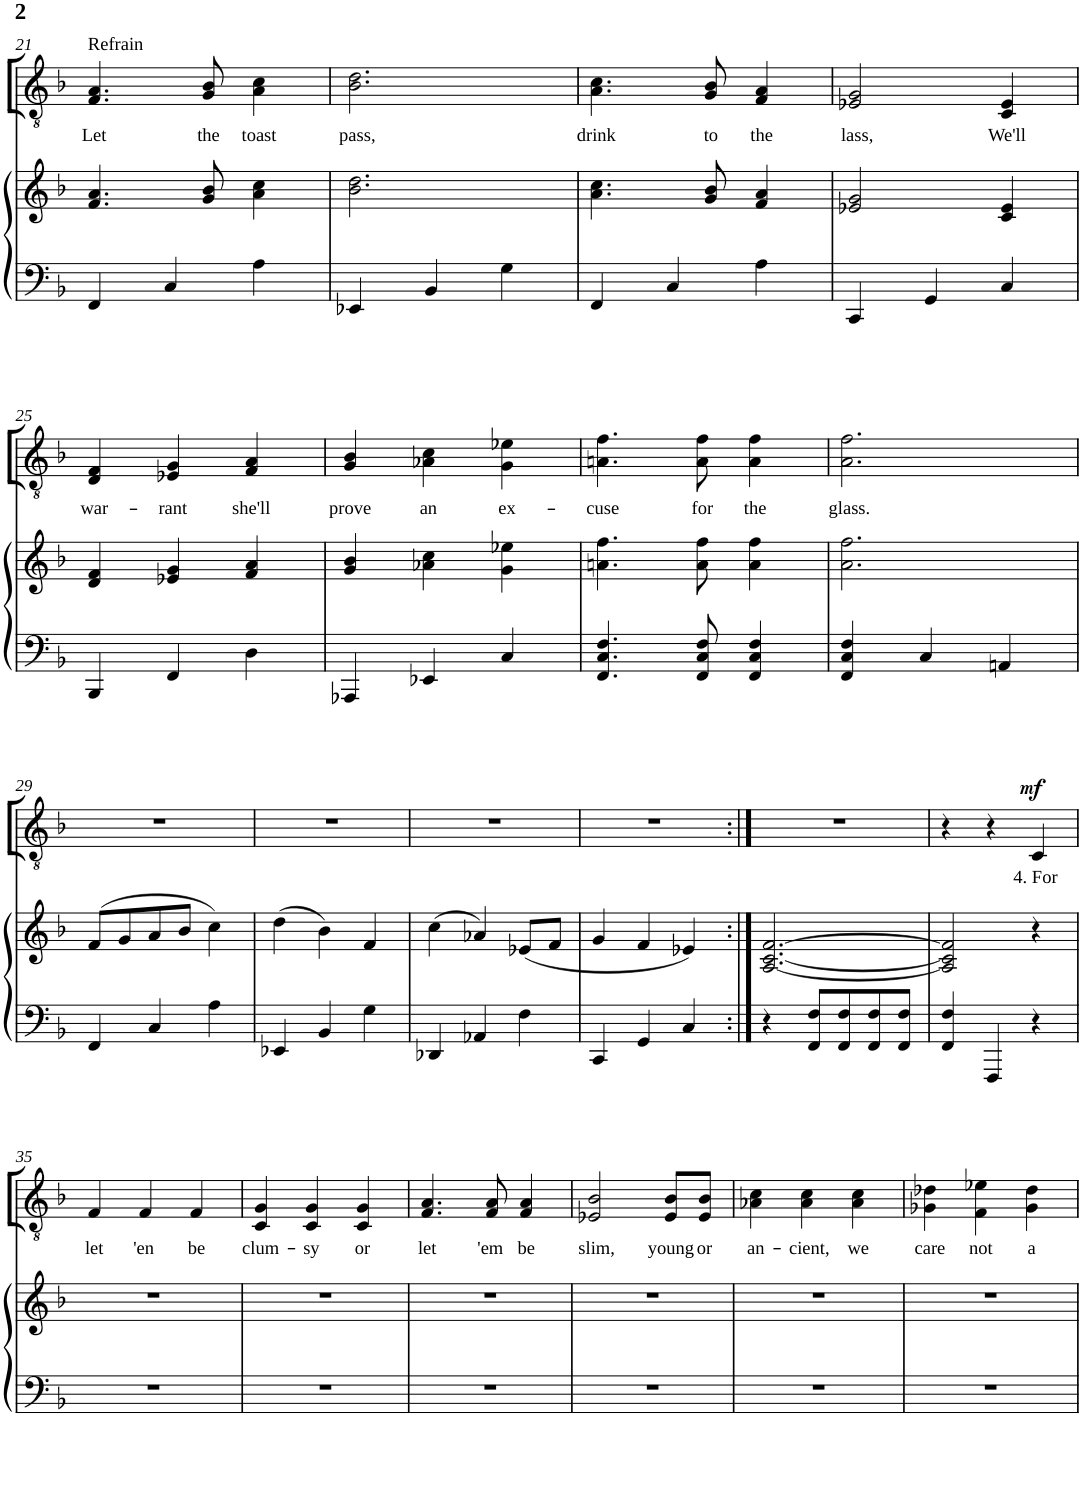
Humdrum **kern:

**kern	**kern	**kern	**text	**dynam
*part3	*part2	*part1	*part1	*part1
*staff3	*staff2	*staff1	*staff1	*staff1
*I"Piano	*I"Piano	*I"Piano	*	*
*I'Pno	*I'Pno	*I'Pno	*	*
!!LO:PB:g=z
*clefF4	*clefG2	*clefGv2	*	*
*k[b-]	*k[b-]	*k[b-]	*	*
*M3/4	*M3/4	*M3/4	*	*
=21	=21	=21	=21	=21
!	!	!LO:TX:a:t=Refrain	!	!
!	!	!	!LO:LY:b	!
4FF/	4.f/ 4.a/	4.F/ 4.A/	Let	.
4C/	.	.	.	.
!	!	!	!LO:LY:b	!
.	8g/ 8b-/	8G/ 8B-/	the	.
!	!	!	!LO:LY:b	!
4A\	4a\ 4cc\	4A\ 4c\	toast	.
=22	=22	=22	=22	=22
!	!	!	!LO:LY:b	!
4EE-X/	2.b-\ 2.dd\	2.B-\ 2.d\	pass,	.
4BB-/	.	.	.	.
4G\	.	.	.	.
=23	=23	=23	=23	=23
!	!	!	!LO:LY:b	!
4FF/	4.a\ 4.cc\	4.A\ 4.c\	drink	.
4C/	.	.	.	.
!	!	!	!LO:LY:b	!
.	8g/ 8b-/	8G/ 8B-/	to	.
!	!	!	!LO:LY:b	!
4A\	4f/ 4a/	4F/ 4A/	the	.
=24	=24	=24	=24	=24
!	!	!	!LO:LY:b	!
4CC/	2e-X/ 2g/	2E-X/ 2G/	lass,	.
4GG/	.	.	.	.
!	!	!	!LO:LY:b	!
4C/	4c/ 4e-/	4C/ 4E-/	We'll	.
!!LO:LB:g=z
=25	=25	=25	=25	=25
!	!	!	!LO:LY:b	!
4BBB-/	4d/ 4f/	4D/ 4F/	war-	.
!	!	!	!LO:LY:b	!
4FF/	4e-X/ 4g/	4E-X/ 4G/	-rant	.
!	!	!	!LO:LY:b	!
4D\	4f/ 4a/	4F/ 4A/	she'll	.
=26	=26	=26	=26	=26
!	!	!	!LO:LY:b	!
4AAA-X/	4g/ 4b-/	4G/ 4B-/	prove	.
!	!	!	!LO:LY:b	!
4EE-X/	4a-X\ 4cc\	4A-X\ 4c\	an	.
!	!	!	!LO:LY:b	!
4C/	4g\ 4ee-X\	4G\ 4e-X\	ex-	.
=27	=27	=27	=27	=27
!	!	!	!LO:LY:b	!
4.FF/ 4.C/ 4.F/	4.an\ 4.ff\	4.An\ 4.f\	-cuse	.
!	!	!	!LO:LY:b	!
8FF/ 8C/ 8F/	8a\ 8ff\	8A\ 8f\	for	.
!	!	!	!LO:LY:b	!
4FF/ 4C/ 4F/	4a\ 4ff\	4A\ 4f\	the	.
=28	=28	=28	=28	=28
!	!	!	!LO:LY:b	!
4FF/ 4C/ 4F/	2.a\ 2.ff\	2.A\ 2.f\	glass.	.
4C/	.	.	.	.
4AAn/	.	.	.	.
!!LO:LB:g=z
=29	=29	=29	=29	=29
4FF/	(8f/L	2.r	.	.
.	8g/	.	.	.
4C/	8a/	.	.	.
.	8b-/J	.	.	.
4A\	4cc\)	.	.	.
=30	=30	=30	=30	=30
4EE-X/	(4dd\	2.r	.	.
4BB-/	4b-\)	.	.	.
4G\	4f/	.	.	.
=31	=31	=31	=31	=31
4DD-X/	(4cc\	2.r	.	.
4AA-X/	4a-X/)	.	.	.
4F\	(8e-X/L	.	.	.
.	8f/J	.	.	.
=32	=32	=32	=32	=32
4CC/	4g/	2.r	.	.
4GG/	4f/	.	.	.
4C/	4e-X/)	.	.	.
=33:|!	=33:|!	=33:|!	=33:|!	=33:|!
4r	[2.A/ [2.c/ [2.f/	2.r	.	.
8FF/ 8F/L	.	.	.	.
8FF/ 8F/	.	.	.	.
8FF/ 8F/	.	.	.	.
8FF/ 8F/J	.	.	.	.
=34	=34	=34	=34	=34
4FF/ 4F/	2A/] 2c/] 2f/]	4r	.	.
4FFF/	.	4r	.	.
!	!	!	!LO:LY:b	!LO:DY:a
4r	4r	4C/	4. For	mf
!!LO:LB:g=z
=35	=35	=35	=35	=35
!	!	!	!LO:LY:b	!
2.r	2.r	4F/	let	.
!	!	!	!LO:LY:b	!
.	.	4F/	'en	.
!	!	!	!LO:LY:b	!
.	.	4F/	be	.
=36	=36	=36	=36	=36
!	!	!	!LO:LY:b	!
2.r	2.r	4C/ 4G/	clum-	.
!	!	!	!LO:LY:b	!
.	.	4C/ 4G/	-sy	.
!	!	!	!LO:LY:b	!
.	.	4C/ 4G/	or	.
=37	=37	=37	=37	=37
!	!	!	!LO:LY:b	!
2.r	2.r	4.F/ 4.A/	let	.
!	!	!	!LO:LY:b	!
.	.	8F/ 8A/	'em	.
!	!	!	!LO:LY:b	!
.	.	4F/ 4A/	be	.
=38	=38	=38	=38	=38
!	!	!	!LO:LY:b	!
2.r	2.r	2E-X/ 2B-/	slim,	.
!	!	!	!LO:LY:b	!
.	.	8E-/ 8B-/L	young	.
!	!	!	!LO:LY:b	!
.	.	8E-/ 8B-/J	or	.
=39	=39	=39	=39	=39
!	!	!	!LO:LY:b	!
2.r	2.r	4A-X\ 4c\	an-	.
!	!	!	!LO:LY:b	!
.	.	4A-\ 4c\	-cient,	.
!	!	!	!LO:LY:b	!
.	.	4A-\ 4c\	we	.
=40	=40	=40	=40	=40
!	!	!	!LO:LY:b	!
2.r	2.r	4G-X\ 4d-X\	care	.
!	!	!	!LO:LY:b	!
.	.	4F\ 4e-X\	not	.
!	!	!	!LO:LY:b	!
.	.	4G-\ 4d-\	a	.
=	=	=	=	=
*-	*-	*-	*-	*-
